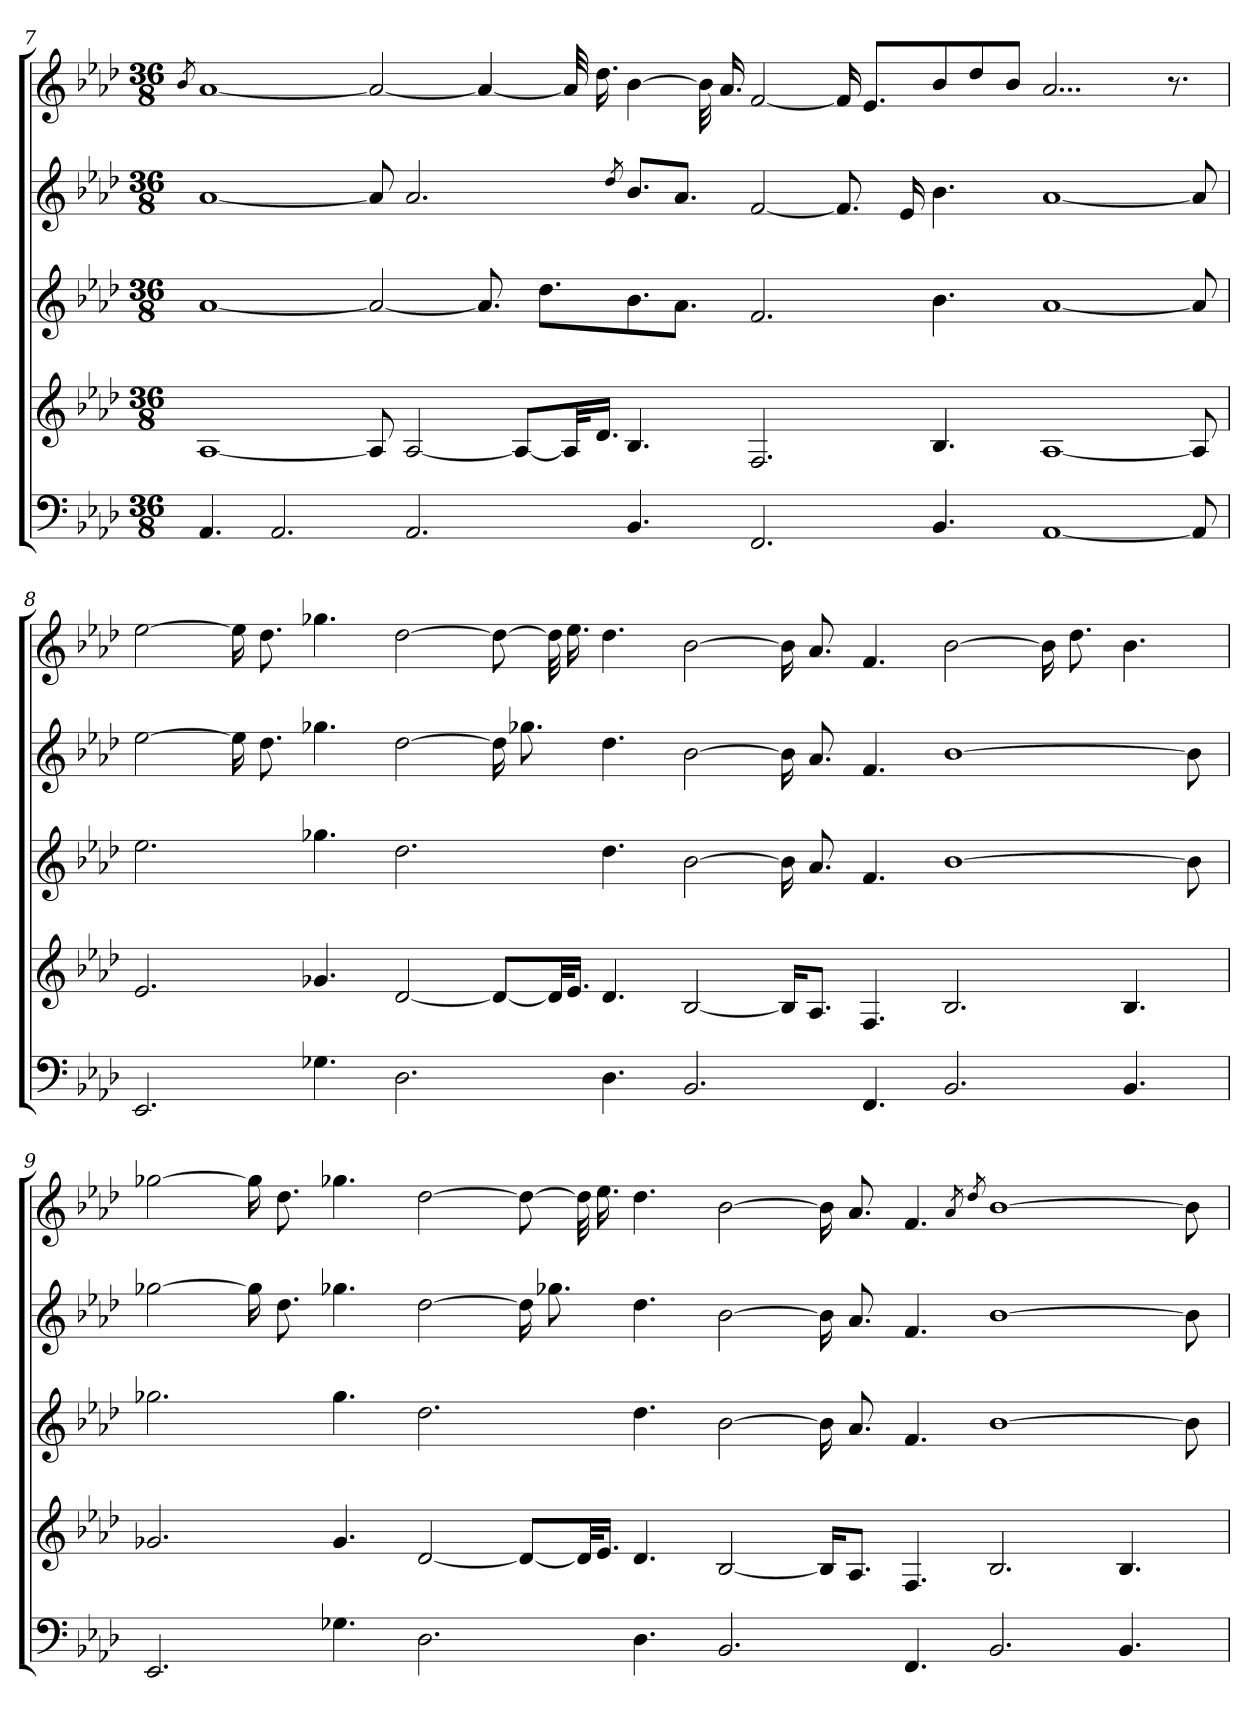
**kern	**kern	**kern	**kern	**kern
*part5	*part4	*part3	*part2	*part1
*staff5	*staff4	*staff3	*staff2	*staff1
*clefF4	*clefG2	*clefG2	*clefG2	*clefG2
*k[b-e-a-d-]	*k[b-e-a-d-]	*k[b-e-a-d-]	*k[b-e-a-d-]	*k[b-e-a-d-]
*M36/8	*M36/8	*M36/8	*M36/8	*M36/8
=7	=7	=7	=7	=7
.	.	.	.	8qb-
4.AA-	[1A-	[1a-	[1a-	[1a-
2.AA-	.	.	.	.
.	8A-]	2a-_	8a-]	2a-_
2.AA-	[2A-	.	2.a-	.
.	.	8.a-]	.	4a-_
.	8A-/L_	.	.	.
.	.	8.dd-\L	.	.
.	32A-/KL]	.	.	32a-]
.	16.d-/JJ	.	.	16.dd-
.	.	.	8qdd-	.
4.BB-	4.B-	8.b-\	8.b-/L	[4b-
.	.	8.a-\J	8.a-/J	.
.	.	.	.	32b-]
.	.	.	.	16.a-
2.FF	2.F	2.f	[2f	[2f
.	.	.	8.f]	16f]
.	.	.	.	8.e-/L
.	.	.	16e-	.
4.BB-	4.B-	4.b-	4.b-	8b-/
.	.	.	.	8dd-/
.	.	.	.	8b-/J
[1AA-	[1A-	[1a-	[1a-	2...a-
.	.	.	.	8.r
8AA-]	8A-]	8a-]	8a-]	.
=8	=8	=8	=8	=8
2.EE-	2.e-	2.ee-	[2ee-	[2ee-
.	.	.	16ee-]	16ee-]
.	.	.	8.dd-	8.dd-
4.G-X	4.g-X	4.gg-X	4.gg-X	4.gg-X
2.D-	[2d-	2.dd-	[2dd-	[2dd-
.	8d-/L_	.	16dd-]	8dd-_
.	.	.	8.gg-X	.
.	32d-/KL]	.	.	32dd-]
.	16.e-/JJ	.	.	16.ee-
4.D-	4.d-	4.dd-	4.dd-	4.dd-
2.BB-	[2B-	[2b-	[2b-	[2b-
.	16B-/KL]	16b-]	16b-]	16b-]
.	8.A-/J	8.a-	8.a-	8.a-
4.FF	4.F	4.f	4.f	4.f
2.BB-	2.B-	[1b-	[1b-	[2b-
.	.	.	.	16b-]
.	.	.	.	8.dd-
4.BB-	4.B-	.	.	4.b-
.	.	8b-]	8b-]	.
=9	=9	=9	=9	=9
2.EE-	2.g-X	2.gg-X	[2gg-X	[2gg-X
.	.	.	16gg-]	16gg-]
.	.	.	8.dd-	8.dd-
4.G-X	4.g-	4.gg-	4.gg-X	4.gg-X
2.D-	[2d-	2.dd-	[2dd-	[2dd-
.	8d-/L_	.	16dd-]	8dd-_
.	.	.	8.gg-X	.
.	32d-/KL]	.	.	32dd-]
.	16.e-/JJ	.	.	16.ee-
4.D-	4.d-	4.dd-	4.dd-	4.dd-
2.BB-	[2B-	[2b-	[2b-	[2b-
.	16B-/KL]	16b-]	16b-]	16b-]
.	8.A-/J	8.a-	8.a-	8.a-
4.FF	4.F	4.f	4.f	4.f
.	.	.	.	8qa-
.	.	.	.	8qdd-
2.BB-	2.B-	[1b-	[1b-	[1b-
4.BB-	4.B-	.	.	.
.	.	8b-]	8b-]	8b-]
=	=	=	=	=
*-	*-	*-	*-	*-
